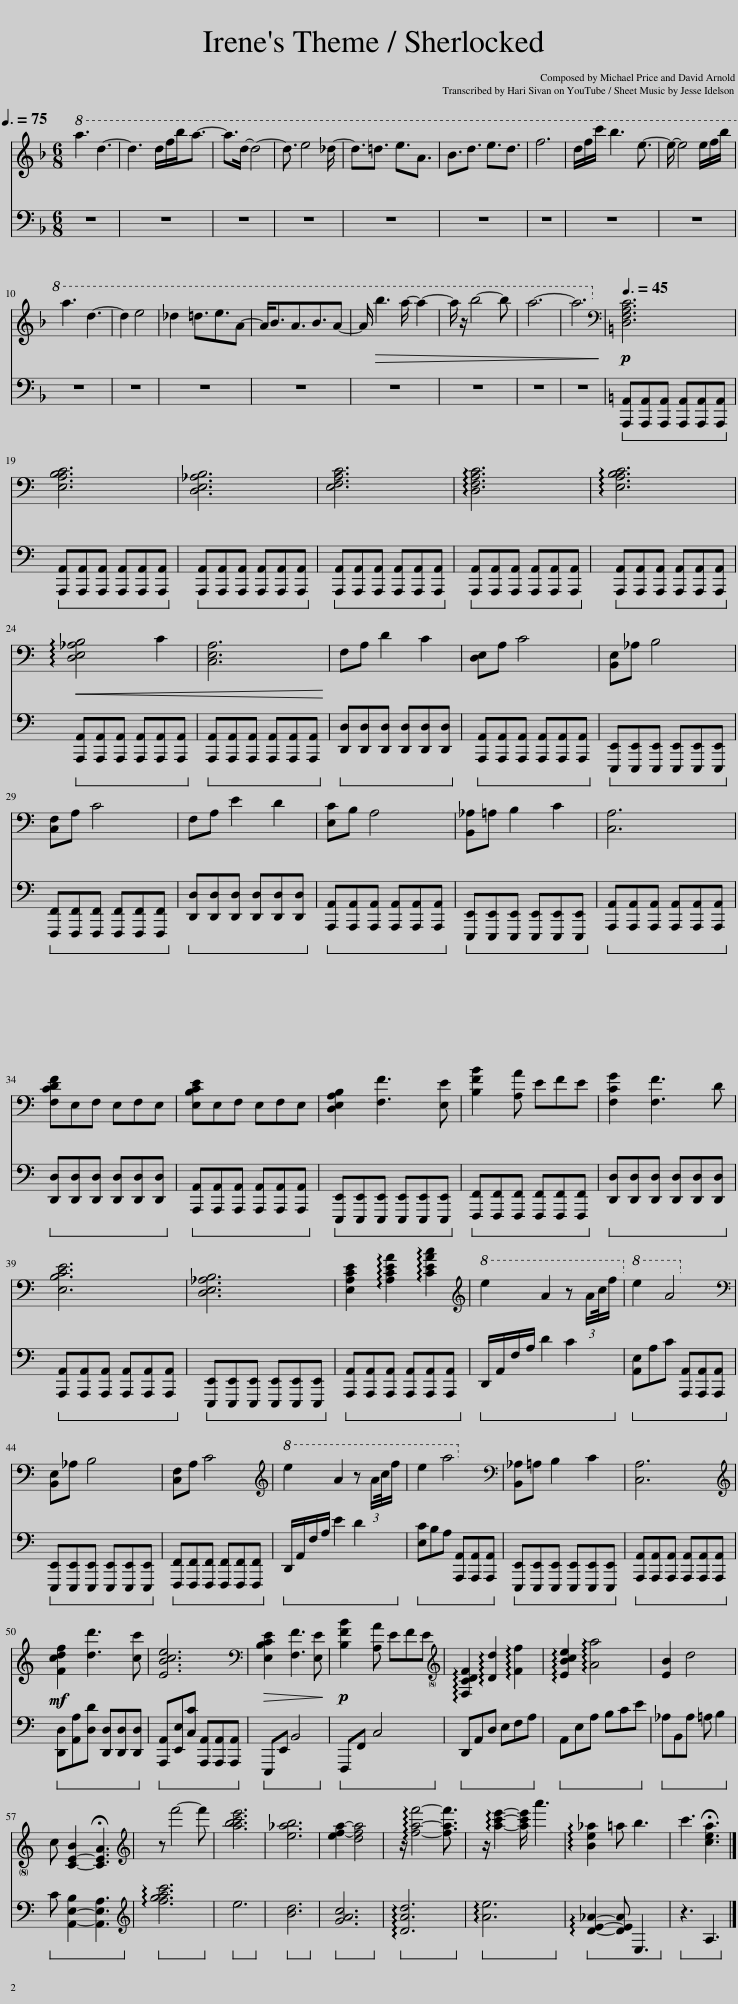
X:1
%%score { 1 | 2 }
L:1/8
Q:3/8=75
M:6/8
I:linebreak $
K:F
V:1 treble
V:2 bass
V:1
!8va(! a'3 d'3- | d'3 d'/f'/b'<a'- | a'>d'- d'4- | d'3/2 e'4 _d'/- | d'3/2=d'3/2 e'3/2a3/2 | %5
 b3/2d'3/2 e'3/2d'3/2 | f'6 | d'/f'/c''/ b'3 e'3/2- | e'/- e'4 e'/f'/b'/ |$ a'3 d'3- | %10
 d'2 e'4 | _d'2 =d'3/2e'3/2a- | a<ba3/2b3/2a- | a/!>(! b'3 a'/- a'2- | a'/ z/ b'4- b' | %15
 a'6- | a'6!8va)!!>)! |[K:C][K:bass][Q:3/8=45]!p! [D,F,A,C]6 |$ [E,A,B,C]6 | [D,E,_A,B,]6 | %20
 [E,F,A,C]6 | !arpeggio![D,F,A,C]6 | !arpeggio![E,A,B,C]6 |$!<(! !arpeggio![D,E,_A,B,]4 C2 | [C,E,A,]6!<)! | %25
 F,A, D2 C2 | [D,E,]A, C4 | [B,,E,]_A, B,4 |$ [C,F,]A, C4 | F,A, E2 D2 | %30
 [E,C]B, A,4 | [B,,_A,]=A, B,2 C2 | [C,A,]6 |$ [F,CDF]E,F, E,F,E, | [E,B,CE]E,F, E,F,E, | %35
 [D,E,A,B,]2 [F,F]3 [E,E] | [B,FB]2 [A,A] EFE | [F,CG]2 [F,F]3 D |$ [E,B,CE]6 | [D,E,_A,B,]6 | %40
 [E,A,CE]2 !arpeggio![A,CEA]2 !arpeggio![CEAc]2 |[K:treble]!8va(! e'2 a2 z (3:2:2a/c'/4f'/!8va)! |!8va(! e'2 a4!8va)! |$[K:bass] [B,,E,]_A, B,4 | [C,F,]A, C4 | %45
[K:treble]!8va(! e'2 a2 z (3:2:2a/c'/4f'/ | e'2 a'4!8va)! |[K:bass] [B,,_A,]=A, B,2 C2 | [C,A,]6 |$[K:treble]!mf! [Fcdf]2 [dd']3 [cc'] | %50
 [EBce]6 |[K:bass]!>(! [E,B,CE]2 [F,F]3 [E,E]!>)! |!p! [B,FB]2 [A,A] EFE |[K:treble] !arpeggio![F,CDF]2 !arpeggio![Dd]2 !arpeggio![Ff]2 | !arpeggio![EBce]2 !arpeggio![Aa]4 | %55
 [EB]2 d4 |$ c [C-E-B]2 !fermata![CEA]3 |[K:treble] z f'4- f' | [abc'e']6 | [e_ab]6 | %60
 [ef-a-]2 [dfa]4 | z/ !arpeggio![faf']4- [faf']3/2 | z/ !arpeggio![ac'e']2- [ac'e']/ a'3 | !arpeggio![Be_a]2 =a b3 | c'3 !fermata![cea]3 |] %65
V:2
 z6 | z6 | z6 | z6 | z6 | %5
 z6 | z6 | z6 | z6 |$ z6 | %10
 z6 | z6 | z6 | z6 | z6 | %15
 z6 | z6 |[K:C]!ped! [A,,,A,,][A,,,A,,][A,,,A,,] [A,,,A,,][A,,,A,,][A,,,A,,]!ped-up! |$!ped! [A,,,A,,][A,,,A,,][A,,,A,,] [A,,,A,,][A,,,A,,][A,,,A,,]!ped-up! |!ped! [A,,,A,,][A,,,A,,][A,,,A,,] [A,,,A,,][A,,,A,,][A,,,A,,]!ped-up! | %20
!ped! [A,,,A,,][A,,,A,,][A,,,A,,] [A,,,A,,][A,,,A,,][A,,,A,,]!ped-up! |!ped! [A,,,A,,][A,,,A,,][A,,,A,,] [A,,,A,,][A,,,A,,][A,,,A,,]!ped-up! |!ped! [A,,,A,,][A,,,A,,][A,,,A,,] [A,,,A,,][A,,,A,,][A,,,A,,]!ped-up! |$!ped! [A,,,A,,][A,,,A,,][A,,,A,,] [A,,,A,,][A,,,A,,][A,,,A,,]!ped-up! |!ped! [A,,,A,,][A,,,A,,][A,,,A,,] [A,,,A,,][A,,,A,,][A,,,A,,]!ped-up! | %25
!ped! [D,,D,][D,,D,][D,,D,] [D,,D,][D,,D,][D,,D,]!ped-up! |!ped! [A,,,A,,][A,,,A,,][A,,,A,,] [A,,,A,,][A,,,A,,][A,,,A,,]!ped-up! |!ped! [E,,,E,,][E,,,E,,][E,,,E,,] [E,,,E,,][E,,,E,,][E,,,E,,]!ped-up! |$!ped! [F,,,F,,][F,,,F,,][F,,,F,,] [F,,,F,,][F,,,F,,][F,,,F,,]!ped-up! |!ped! [D,,D,][D,,D,][D,,D,] [D,,D,][D,,D,][D,,D,]!ped-up! | %30
!ped! [A,,,A,,][A,,,A,,][A,,,A,,] [A,,,A,,][A,,,A,,][A,,,A,,]!ped-up! |!ped! [E,,,E,,][E,,,E,,][E,,,E,,] [E,,,E,,][E,,,E,,][E,,,E,,]!ped-up! |!ped! [A,,,A,,][A,,,A,,][A,,,A,,] [A,,,A,,][A,,,A,,][A,,,A,,]!ped-up! |$!ped! [D,,D,][D,,D,][D,,D,] [D,,D,][D,,D,][D,,D,]!ped-up! |!ped! [A,,,A,,][A,,,A,,][A,,,A,,] [A,,,A,,][A,,,A,,][A,,,A,,]!ped-up! | %35
!ped! [E,,,E,,][E,,,E,,][E,,,E,,] [E,,,E,,][E,,,E,,][E,,,E,,]!ped-up! |!ped! [F,,,F,,][F,,,F,,][F,,,F,,] [F,,,F,,][F,,,F,,][F,,,F,,]!ped-up! |!ped! [D,,D,][D,,D,][D,,D,] [D,,D,][D,,D,][D,,D,]!ped-up! |$!ped! [A,,,A,,][A,,,A,,][A,,,A,,] [A,,,A,,][A,,,A,,][A,,,A,,]!ped-up! |!ped! [E,,,E,,][E,,,E,,][E,,,E,,] [E,,,E,,][E,,,E,,][E,,,E,,]!ped-up! | %40
!ped! [A,,,A,,][A,,,A,,][A,,,A,,] [A,,,A,,][A,,,A,,][A,,,A,,]!ped-up! |!ped! D,,/A,,/F,/A,/ D2 C2!ped-up! |!ped! [A,,E,]A,C [A,,,A,,][A,,,A,,][A,,,A,,]!ped-up! |$!ped! [E,,,E,,][E,,,E,,][E,,,E,,] [E,,,E,,][E,,,E,,][E,,,E,,]!ped-up! |!ped! [F,,,F,,][F,,,F,,][F,,,F,,] [F,,,F,,][F,,,F,,][F,,,F,,]!ped-up! | %45
!ped! D,,/A,,/F,/A,/ E2 D2!ped-up! |!ped! [E,C]B,A, [A,,,A,,][A,,,A,,][A,,,A,,]!ped-up! |!ped! [E,,,E,,][E,,,E,,][E,,,E,,] [E,,,E,,][E,,,E,,][E,,,E,,]!ped-up! |!ped! [A,,,A,,][A,,,A,,][A,,,A,,] [A,,,A,,][A,,,A,,][A,,,A,,]!ped-up! |$!ped! [D,,D,][A,,A,][D,D] [D,,D,][D,,D,][D,,D,]!ped-up! | %50
!ped! [A,,,A,,][E,,E,][C,C] [A,,,A,,][A,,,A,,][A,,,A,,]!ped-up! |!ped! E,,,E,, B,,4!ped-up! |!ped! F,,,F,, C,4!ped-up! |!ped! D,,A,,D, E,F,A,!ped-up! |!ped! A,,E,A, B,CE!ped-up! | %55
!ped! _A,B,,A, =A, B,2!ped-up! |$!ped! C [A,,-E,-B,]2 [A,,E,A,]3!ped-up! |[K:treble]!ped! !arpeggio![fgac']6!ped-up! |!ped! e6!ped-up! |!ped! [Bd]6!ped-up! | %60
!ped! [GAc]6!ped-up! |!ped! !arpeggio![DAd]6!ped-up! |!ped! !arpeggio![Ae]6!ped-up! |!ped! !arpeggio![DE_A]2- [DEA] E,3!ped-up! |!ped! z3 A,3!ped-up! |] %65
